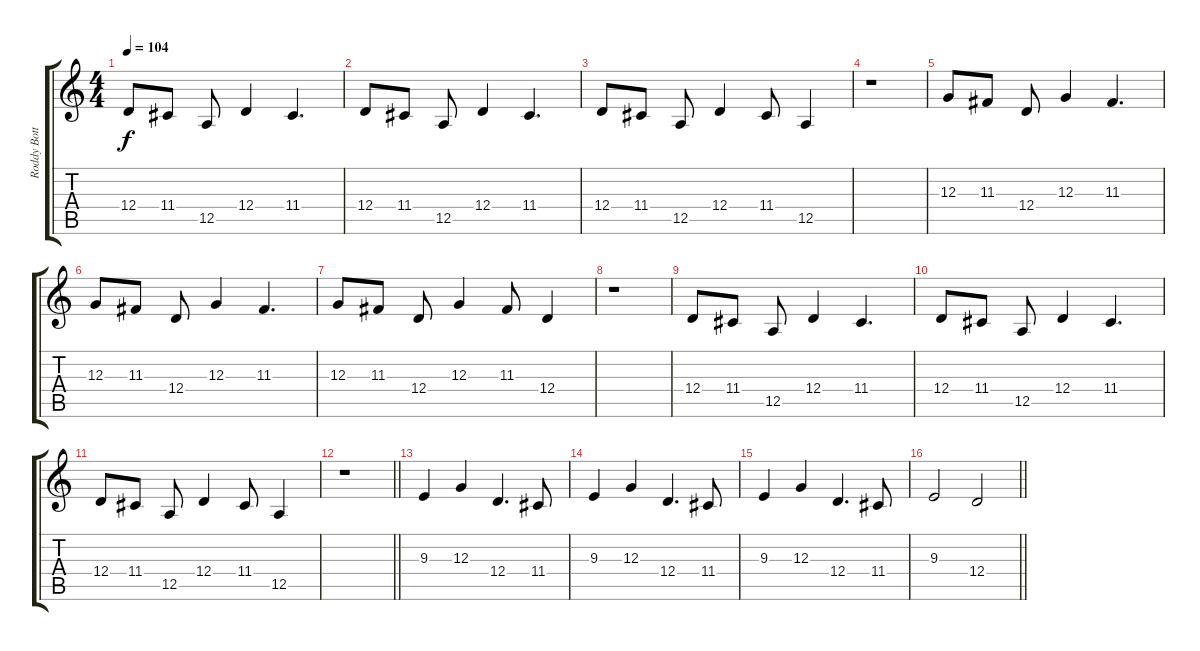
\track ("Roddy Bottum - Piano" "Roddy Bott") {instrument brightacousticpiano}
\staff {score tabs}
\tuning (E4 B3 G3 D3 A2 E2) {hide}
\ts (4 4)
\tempo 104
\clef g2
\ks c
12.4.8{dy f} 11.4.8 12.5.8 12.4.4 11.4.4{d} |
12.4.8 11.4.8 12.5.8 12.4.4 11.4.4{d} |
12.4.8 11.4.8 12.5.8 12.4.4 11.4.8 12.5.4 |
r.1 |
12.3.8{volume 13} 11.3.8 12.4.8 12.3.4 11.3.4{d} |
12.3.8 11.3.8 12.4.8 12.3.4 11.3.4{d} |
12.3.8 11.3.8 12.4.8 12.3.4 11.3.8 12.4.4 |
r.1 |
12.4.8 11.4.8 12.5.8 12.4.4 11.4.4{d} |
12.4.8 11.4.8 12.5.8 12.4.4 11.4.4{d} |
12.4.8 11.4.8 12.5.8 12.4.4 11.4.8 12.5.4 |
\barLineRight lightlight
r.1 |
9.3.4 12.3.4 12.4.4{d} 11.4.8 |
9.3.4 12.3.4 12.4.4{d} 11.4.8 |
9.3.4 12.3.4 12.4.4{d} 11.4.8 |
\barLineRight lightlight
9.3.2 12.4.2
